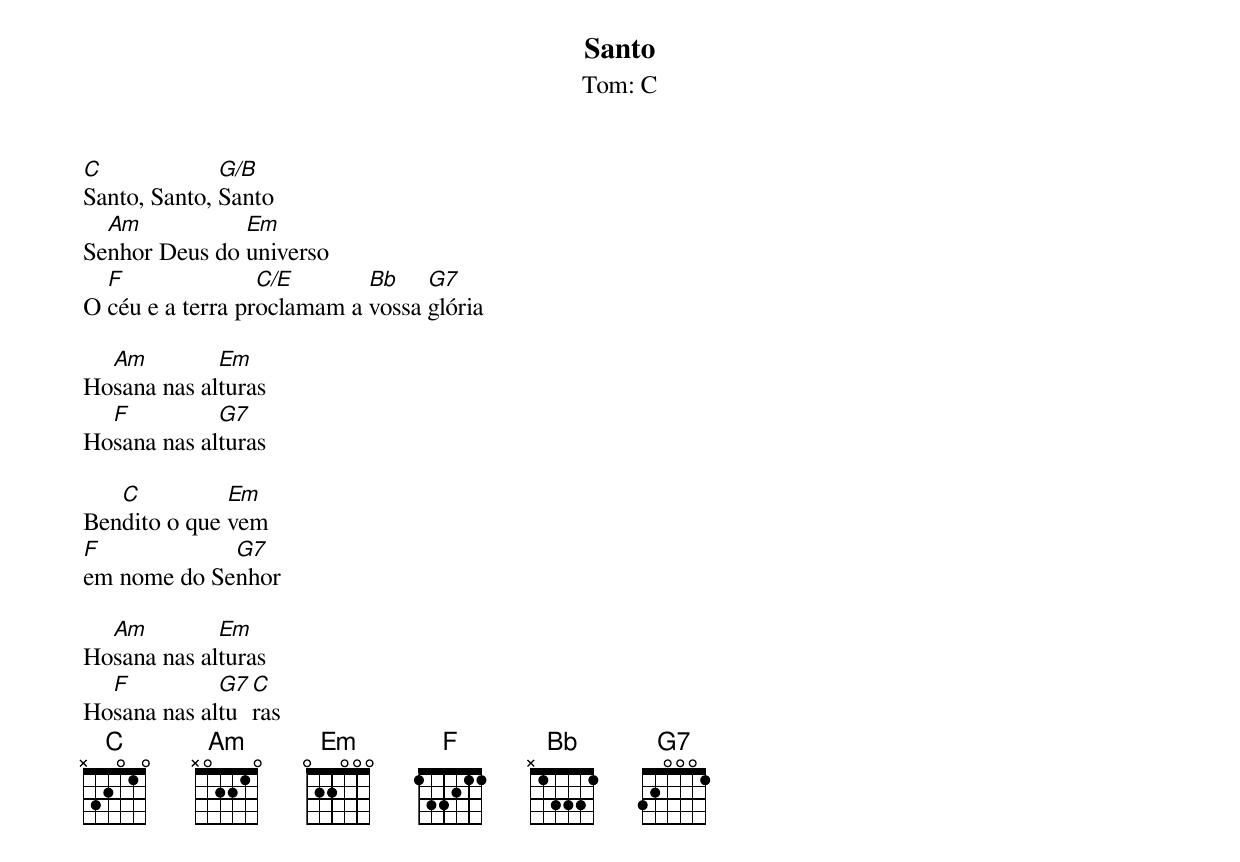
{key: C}
{title: Santo}
{subtitle:Tom: %{key}}
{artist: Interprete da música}
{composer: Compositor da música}

{start_of_verse}
[C]Santo, Santo, [G/B]Santo
Se[Am]nhor Deus do [Em]universo
O [F]céu e a terra pr[C/E]oclamam a [Bb]vossa [G7]glória
{end_of_verse}

{start_of_verse}
Ho[Am]sana nas al[Em]turas
Ho[F]sana nas al[G7]turas
{end_of_verse}

{start_of_verse}
Ben[C]dito o que [Em]vem
[F]em nome do Se[G7]nhor
{end_of_verse}

{start_of_verse}
Ho[Am]sana nas al[Em]turas
Ho[F]sana nas al[G7]tu[C]ras
{end_of_verse}
